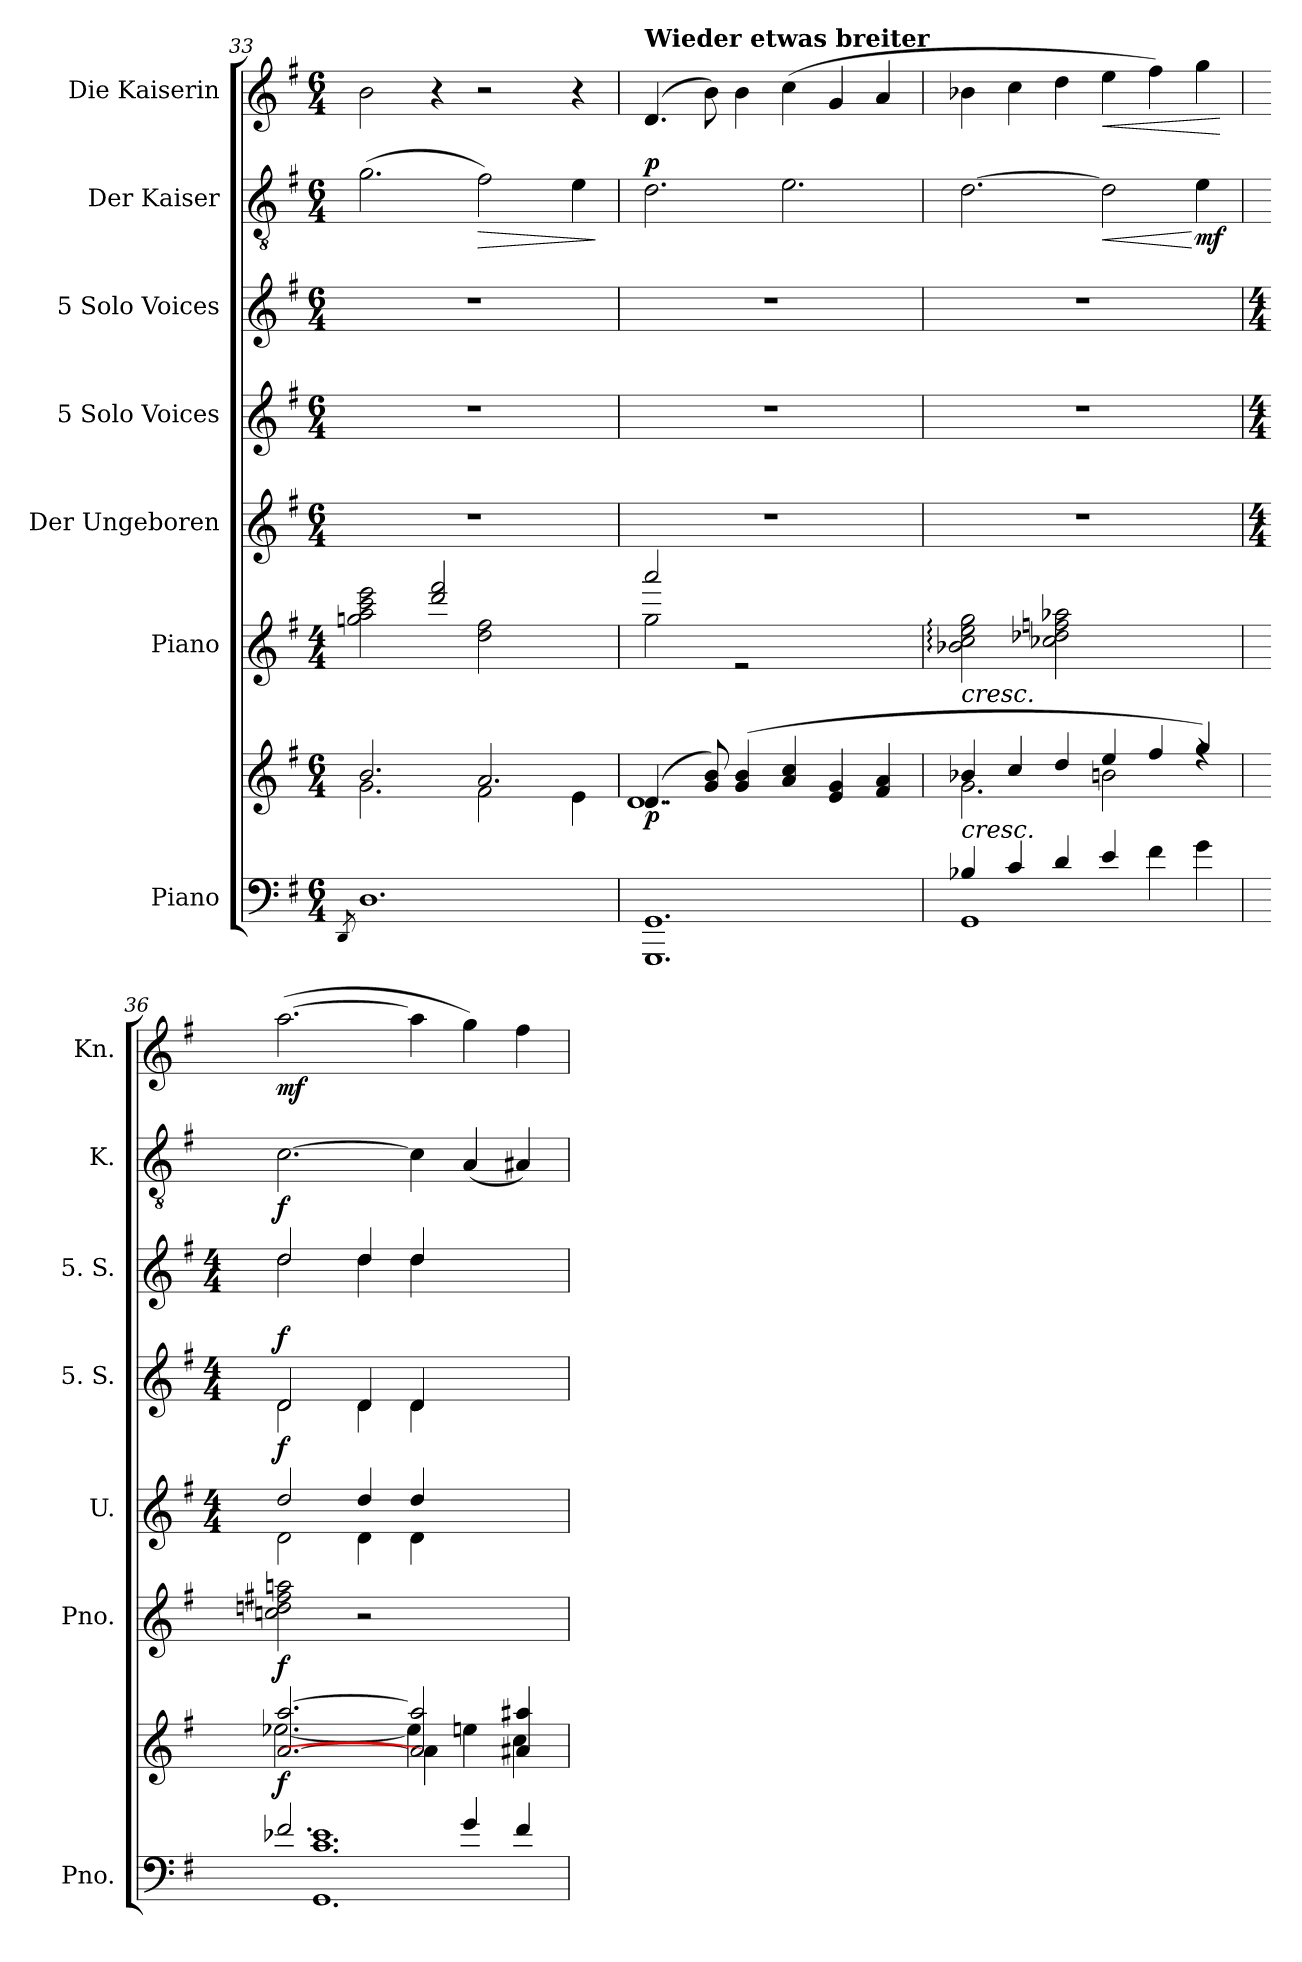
**kern	**kern	**dynam	**kern	**dynam	**kern	**dynam	**kern	**dynam	**kern	**dynam	**kern	**dynam	**kern	**dynam
*part7	*part7	*part7	*part6	*part6	*part5	*part5	*part4	*part4	*part3	*part3	*part2	*part2	*part1	*part1
*staff8	*staff7	*staff7/8	*staff6	*staff6	*staff5	*staff5	*staff4	*staff4	*staff3	*staff3	*staff2	*staff2	*staff1	*staff1
*I"Piano	*	*	*I"Piano	*	*I"Der Ungeboren	*	*I"5 Solo Voices	*	*I"5 Solo Voices	*	*I"Der Kaiser	*	*I"Die Kaiserin	*
*I'Pno.	*	*	*I'Pno.	*	*I'U.	*	*I'5. S.	*	*I'5. S.	*	*I'K.	*	*I'Kn.	*
*clefF4	*clefG2	*	*clefG2	*	*clefG2	*	*clefG2	*	*clefG2	*	*clefGv2	*	*clefG2	*
*k[f#]	*k[f#]	*	*k[f#]	*	*k[f#]	*	*k[f#]	*	*k[f#]	*	*k[f#]	*	*k[f#]	*
*M6/4	*M6/4	*	*M4/4	*	*M6/4	*	*M6/4	*	*M6/4	*	*M6/4	*	*M6/4	*
=33	=33	=33	=33	=33	=33	=33	=33	=33	=33	=33	=33	=33	=33	=33
8qDD/	.	.	.	.	.	.	.	.	.	.	.	.	.	.
*	*^	*	*^	*	*	*	*	*	*	*	*	*	*	*
1.D	2.b/	2.g\	.	2ggn\ 2aa\ 2ccc\ 2eee\	2.ryy	.	1.r	.	1.r	.	1.r	.	(>2.g\	.	2b\	.
.	.	.	.	2ddd/ 2fff#/	.	.	.	.	.	.	.	.	.	.	4r	.
!	!	!	!	!	!	!	!	!	!	!	!	!	!	!LO:HP:b	!	!
.	2.a/	2f#\	.	.	2dd\ 2ff#\	.	.	.	.	.	.	.	2f#\)	>	2r	.
.	.	.	.	4ryy	.	.	.	.	.	.	.	.	.	.	.	.
.	.	4e\	.	4ryy	4ryy	.	.	.	.	.	.	.	4e\	.	4r	.
*	*v	*v	*	*	*	*	*	*	*	*	*	*	*	*	*	*
*	*	*	*v	*v	*	*	*	*	*	*	*	*	*	*	*
.	.	.	.	.	.	.	.	.	.	.	.	]	.	.
=34	=34	=34	=34	=34	=34	=34	=34	=34	=34	=34	=34	=34	=34	=34
*	*	*	*	*	*	*	*	*	*	*	*	*	*MM180	*
*	*^	*	*^	*	*	*	*	*	*	*	*	*	*	*
!	!	!	!	!	!	!	!	!	!	!	!	!	!	!	!LO:TX:a:B:t=Wieder etwas breiter	!
!	!	!	!LO:DY:b	!	!	!	!	!	!	!	!	!	!	!LO:DY:a	!	!
1.GGG 1.GG	(>4.d/	1.d	p	2aaa/	2gg\	.	1.r	.	1.r	.	1.r	.	2.d\	p	(>4.d/	.
.	8g/ 8b/)	.	.	.	.	.	.	.	.	.	.	.	.	.	8b\)	.
!	!	!	!	!LO:N:vis=2	!	!	!	!	!	!	!	!	!	!	!	!
.	(>4g/ 4b/	.	.	2.re	4ryy	.	.	.	.	.	.	.	.	.	4b\	.
.	4a/ 4cc/	.	.	.	2.ryy	.	.	.	.	.	.	.	2.e\	.	(>4cc\	.
.	4e/ 4g/	.	.	.	.	.	.	.	.	.	.	.	.	.	4g/	.
.	4f#/ 4a/	.	.	4ryy	.	.	.	.	.	.	.	.	.	.	4a/	.
*	*	*	*	*v	*v	*	*	*	*	*	*	*	*	*	*	*
=35	=35	=35	=35	=35	=35	=35	=35	=35	=35	=35	=35	=35	=35	=35	=35
*^	*	*	*	*	*	*	*	*	*	*	*	*	*	*	*
!	!	!	!	!	!LO:TX:b:i:t=cresc.	!	!	!	!	!	!	!	!	!	!	!
!	!	!LO:TX:b:i:t=cresc.	!	!	!	!	!	!	!	!	!	!	!	!	!	!
4B-X/	1GG	4b-X/	2.g\	.	2b-X\: 2cc\: 2ee\: 2gg\:	.	1.r	.	1.r	.	1.r	.	[2.d\	.	4b-X\	.
4c/	.	4cc/	.	.	.	.	.	.	.	.	.	.	.	.	4cc\	.
4d/	.	4dd/	.	.	2cc-X\ 2dd-X\ 2ffn\ 2aa-X\	.	.	.	.	.	.	.	.	.	4dd\	.
!	!	!	!	!	!	!	!	!	!	!	!	!	!	!LO:HP:b	!	!LO:HP:b
4e/	.	4ee/	2bn\	.	.	.	.	.	.	.	.	.	2d\]	<	4ee\	<
4f#\	2ryy	4ff#/	.	.	2ryy	.	.	.	.	.	.	.	.	.	4ff#\)	.
!	!	!	!	!	!	!	!	!	!	!	!	!	!	!LO:DY:n=1:b	!	!
4g\	.	4gg/)	4rff	.	.	.	.	.	.	.	.	.	4e\	[ mf	4gg\	.
*v	*v	*	*	*	*	*	*	*	*	*	*	*	*	*	*	*
*	*v	*v	*	*	*	*	*	*	*	*	*	*	*	*	*
.	.	.	.	.	.	.	.	.	.	.	.	.	.	[
=36	=36	=36	=36	=36	=36	=36	=36	=36	=36	=36	=36	=36	=36	=36
*	*	*	*	*	*M4/4	*	*M4/4	*	*M4/4	*	*	*	*	*
*^	*^	*	*	*	*^	*	*^	*	*^	*	*	*	*	*
*	*	*	*^	*	*	*	*	*	*	*	*	*	*	*	*	*	*	*	*
*	*	*	*	*^	*	*	*	*	*	*	*	*	*	*	*	*	*	*	*	*
!	!	!	!	!	!	!LO:DY:b	!	!LO:DY:b	!	!	!LO:DY:a	!	!	!LO:DY:a	!	!	!LO:DY:a	!	!	!	!LO:DY:b
2.f#/	1.GG 1.c 1.e-X	[2.a/ [2.aa/	[2.ee-X\	[2.a/yy	2.ryy	f	2ccn\ 2ddn\ 2ff#X\ 2aan\	f	2dd/	2d\	f	2d/	2d\	f	2dd/	2dd\	f	[2.c\	.	(>[2.aa\	mf
!	!	!	!	!	!	!	!LO:N:vis=2	!	!	!	!	!	!	!	!	!	!	!	!	!	!
.	.	.	.	.	.	.	2.r	.	4dd/	4d\	.	4d/	4d\	.	4dd/	4dd\	.	.	.	.	.
4ryy	.	2a/] 2aa/]	4ee-\]	2.ryy	4a\]	.	.	.	4dd/	4d\	.	4d/	4d\	.	4dd/	4dd\	.	4c\]	.	4aa\]	.
4g/	.	.	4een\	.	2ryy	.	.	.	2ryy	2ryy	.	2ryy	2ryy	.	2ryy	2ryy	.	(<4A/	.	4gg\)	.
4f#/	.	4a#X/ 4aa#X/	4cc\	.	.	.	4ryy	.	.	.	.	.	.	.	.	.	.	4A#X/)	.	4ff#\	.
*v	*v	*	*	*	*	*	*	*	*v	*v	*	*v	*v	*	*v	*v	*	*	*	*	*
*	*v	*v	*v	*v	*	*	*	*	*	*	*	*	*	*	*	*	*
=	=	=	=	=	=	=	=	=	=	=	=	=	=	=
*-	*-	*-	*-	*-	*-	*-	*-	*-	*-	*-	*-	*-	*-	*-
